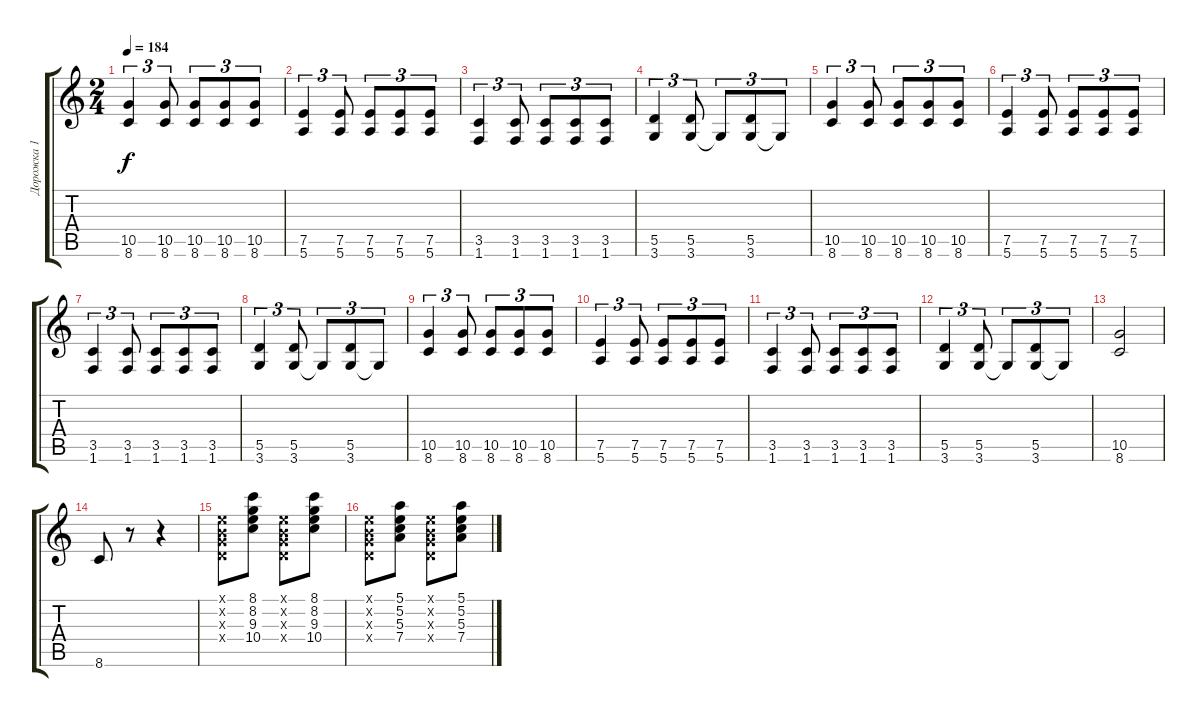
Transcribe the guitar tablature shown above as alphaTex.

\track ("Дорожка 1" "Дорожка 1") {instrument distortionguitar}
\staff {score tabs}
\tuning (E4 B3 G3 D3 A2 E2) {hide}
\ts (2 4)
\tempo 184
\clef g2
\ks c
(10.5 8.6).4{tu (3 2) dy f volume 10} (10.5 8.6).8{tu (3 2)} (10.5 8.6).8{tu (3 2)} (10.5 8.6).8{tu (3 2)} (10.5 8.6).8{tu (3 2)} |
(7.5 5.6).4{tu (3 2)} (7.5 5.6).8{tu (3 2)} (7.5 5.6).8{tu (3 2)} (7.5 5.6).8{tu (3 2)} (7.5 5.6).8{tu (3 2)} |
(3.5 1.6).4{tu (3 2)} (3.5 1.6).8{tu (3 2)} (3.5 1.6).8{tu (3 2)} (3.5 1.6).8{tu (3 2)} (3.5 1.6).8{tu (3 2)} |
(5.5 3.6).4{tu (3 2)} (5.5 3.6).8{tu (3 2)} 3.6{t}.8{tu (3 2)} (5.5 3.6).8{tu (3 2)} 3.6{t}.8{tu (3 2)} |
(10.5 8.6).4{tu (3 2) volume 10} (10.5 8.6).8{tu (3 2)} (10.5 8.6).8{tu (3 2)} (10.5 8.6).8{tu (3 2)} (10.5 8.6).8{tu (3 2)} |
(7.5 5.6).4{tu (3 2)} (7.5 5.6).8{tu (3 2)} (7.5 5.6).8{tu (3 2)} (7.5 5.6).8{tu (3 2)} (7.5 5.6).8{tu (3 2)} |
(3.5 1.6).4{tu (3 2)} (3.5 1.6).8{tu (3 2)} (3.5 1.6).8{tu (3 2)} (3.5 1.6).8{tu (3 2)} (3.5 1.6).8{tu (3 2)} |
(5.5 3.6).4{tu (3 2)} (5.5 3.6).8{tu (3 2)} 3.6{t}.8{tu (3 2)} (5.5 3.6).8{tu (3 2)} 3.6{t}.8{tu (3 2)} |
(10.5 8.6).4{tu (3 2) volume 10} (10.5 8.6).8{tu (3 2)} (10.5 8.6).8{tu (3 2)} (10.5 8.6).8{tu (3 2)} (10.5 8.6).8{tu (3 2)} |
(7.5 5.6).4{tu (3 2)} (7.5 5.6).8{tu (3 2)} (7.5 5.6).8{tu (3 2)} (7.5 5.6).8{tu (3 2)} (7.5 5.6).8{tu (3 2)} |
(3.5 1.6).4{tu (3 2)} (3.5 1.6).8{tu (3 2)} (3.5 1.6).8{tu (3 2)} (3.5 1.6).8{tu (3 2)} (3.5 1.6).8{tu (3 2)} |
(5.5 3.6).4{tu (3 2)} (5.5 3.6).8{tu (3 2)} 3.6{t}.8{tu (3 2)} (5.5 3.6).8{tu (3 2)} 3.6{t}.8{tu (3 2)} |
(10.5 8.6).2 |
8.6.8 r.8 r.4 |
(0.1{x} 0.2{x} 0.3{x} 0.4{x}).8{instrument electricguitarclean} (8.1 8.2 9.3 10.4).8 (0.1{x} 0.2{x} 0.3{x} 0.4{x}).8 (8.1 8.2 9.3 10.4).8 |
(0.1{x} 0.2{x} 0.3{x} 0.4{x}).8 (5.1 5.2 5.3 7.4).8 (0.1{x} 0.2{x} 0.3{x} 0.4{x}).8 (5.1 5.2 5.3 7.4).8
